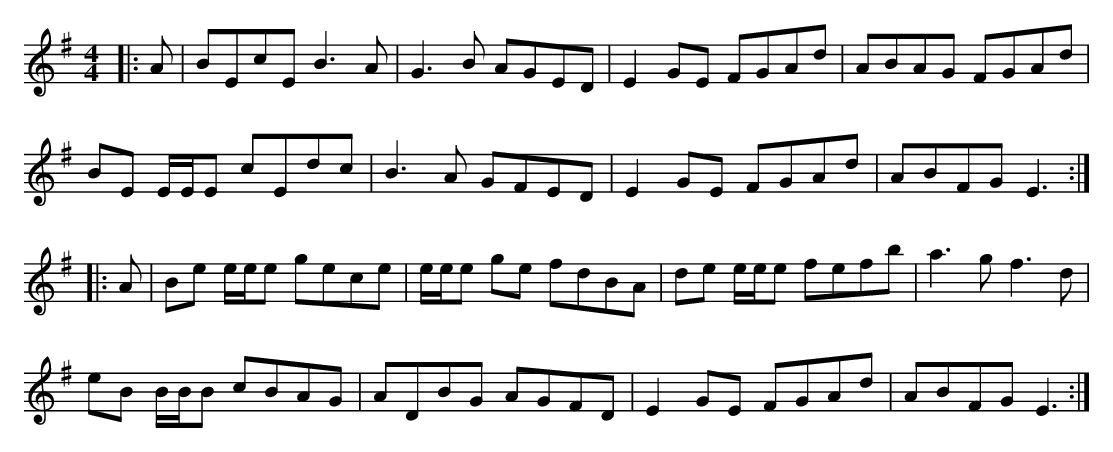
X:1
M:4/4
K:Emin
|:A|BEcE B3 A|G3 B AGED|E2 GE FGAd|ABAG FGAd|
BE E/E/E cEdc|B3 A GFED|E2 GE FGAd|ABFG E3:|
|:A|Be e/e/e gece|e/e/e ge fdBA|de e/e/e fefb|a3 g f3 d|
eB B/B/B cBAG|ADBG AGFD|E2 GE FGAd|ABFG E3:|
